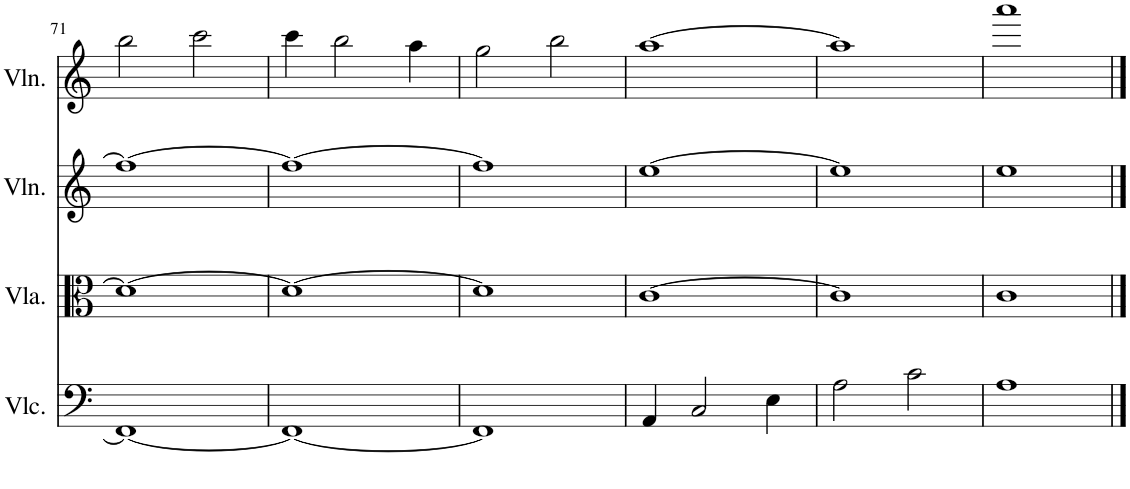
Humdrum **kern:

**kern	**kern	**kern	**kern
*part4	*part3	*part2	*part1
*staff4	*staff3	*staff2	*staff1
*I"Violoncello	*I"Viola	*I"Violin	*I"Violin
*I'Vlc.	*I'Vla.	*I'Vln.	*I'Vln.
!!LO:PB:g=z
*clefF4	*clefC3	*clefG2	*clefG2
*k[]	*k[]	*k[]	*k[]
*M4/4	*M4/4	*M4/4	*M4/4
=71	=71	=71	=71
1FF_	1d_	1ff_	2bb\
.	.	.	2ccc\
=72	=72	=72	=72
1FF_	1d_	1ff_	4ccc\
.	.	.	2bb\
.	.	.	4aa\
=73	=73	=73	=73
1FF]	1d]	1ff]	2gg\
.	.	.	2bb\
=74	=74	=74	=74
4AA/	[1c	[1ee	[1aa
2C/	.	.	.
4E\	.	.	.
=75	=75	=75	=75
2A\	1c]	1ee]	1aa]
2c\	.	.	.
=76	=76	=76	=76
1A	1c	1ee	1aaa
==	==	==	==
*-	*-	*-	*-
